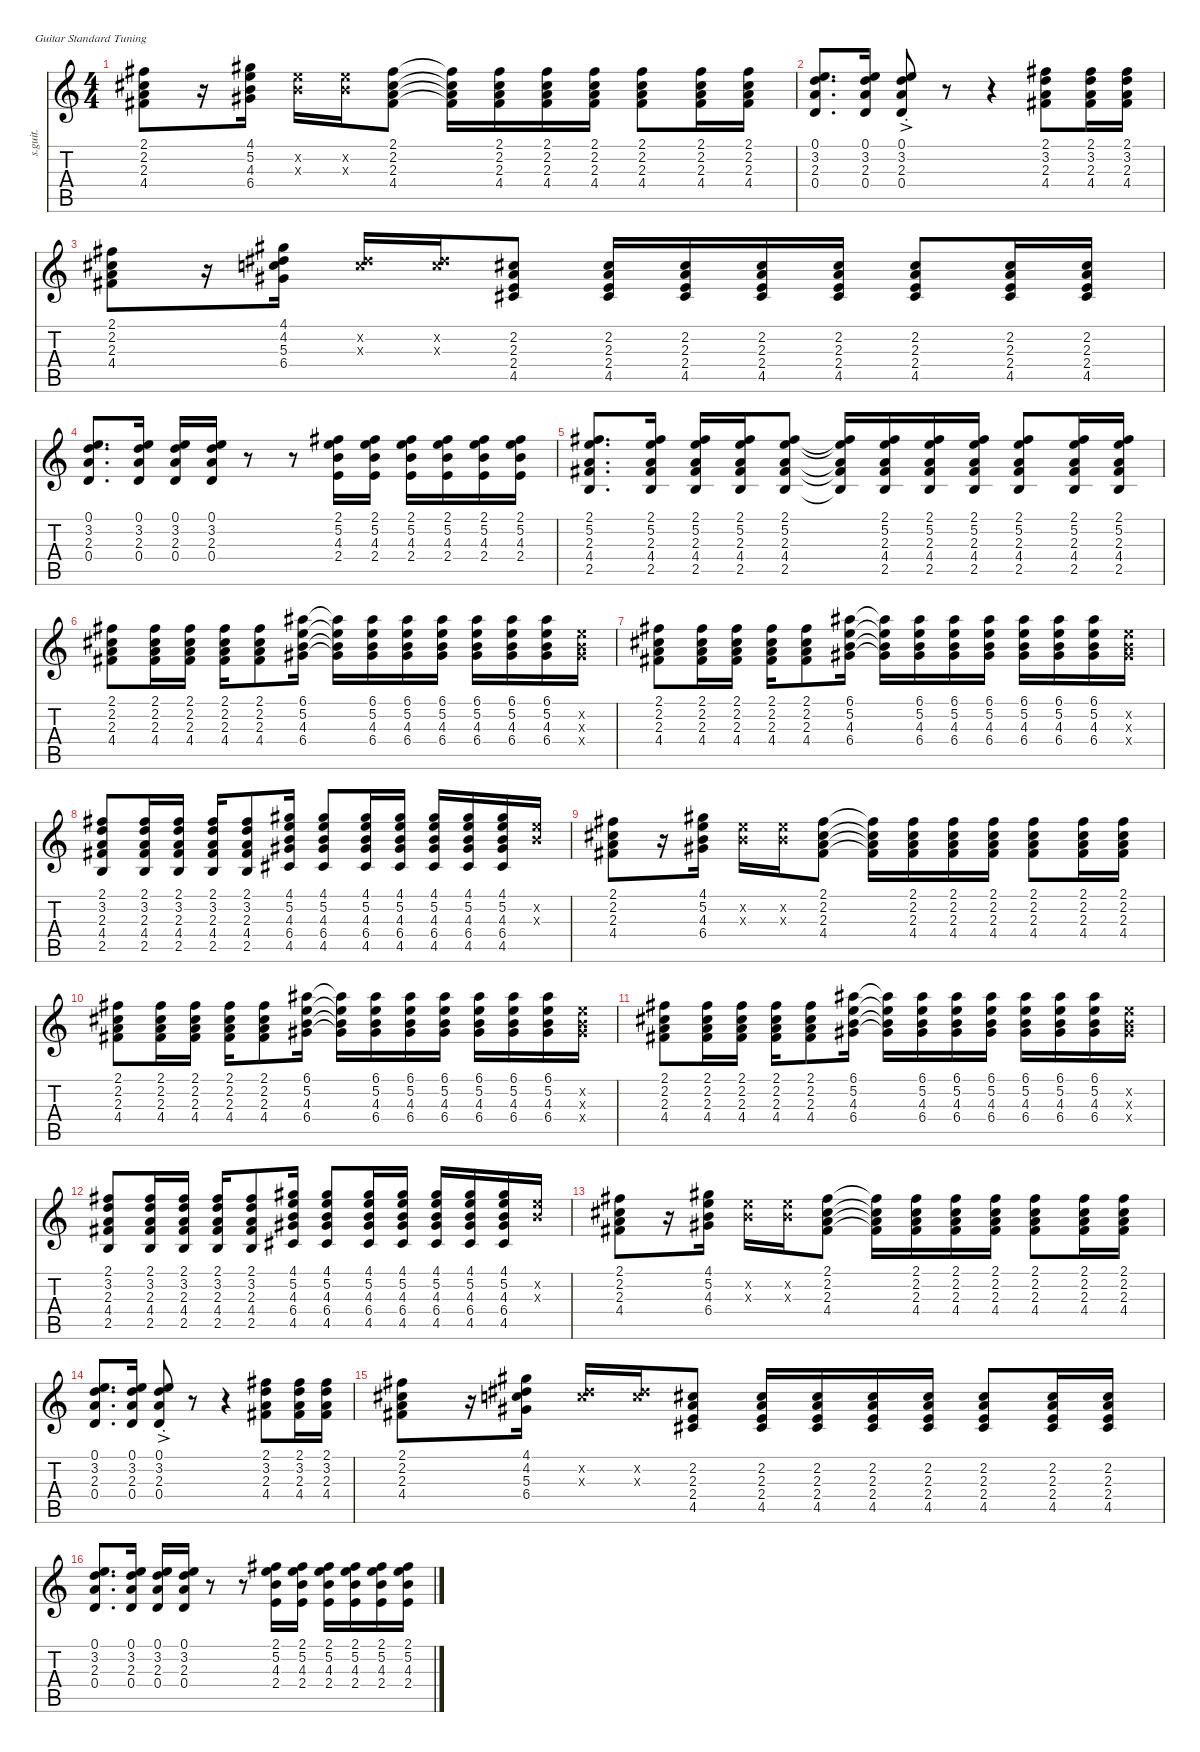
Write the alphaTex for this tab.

\defaultSystemsLayout 4
\hideDynamics
\bracketExtendMode nobrackets
\track ("Gtr II" "s.guit.") {instrument distortionguitar}
\staff {score tabs}
\tuning (E4 B3 G3 D3 A2 E2)
\ts (4 4)
\tempo (78 hide)
\clef g2
\ks c
(2.1{acc #} 2.2{acc #} 2.3 4.4{acc #}).8{dy mf} r.16 (4.1{acc #} 5.2 4.3 6.4{acc #}).16 (5.2{x} 4.3{x}).16 (5.2{x} 4.3{x}).16 (2.1{acc #} 2.2{acc #} 2.3 4.4{acc #}).8 (2.1{t acc #} 2.2{t acc #} 2.3{t} 4.4{t acc #}).16 (2.1{acc #} 2.2{acc #} 2.3 4.4{acc #}).16 (2.1{acc #} 2.2{acc #} 2.3 4.4{acc #}).16 (2.1{acc #} 2.2{acc #} 2.3 4.4{acc #}).16 (2.1{acc #} 2.2{acc #} 2.3 4.4{acc #}).8 (2.1{acc #} 2.2{acc #} 2.3 4.4{acc #}).16 (2.1{acc #} 2.2{acc #} 2.3 4.4{acc #}).16 |
(0.1 3.2 2.3 0.4).8{d} (0.1 3.2 2.3 0.4).16 (0.1 3.2{ac st} 2.3 0.4).8 r.8 r.4 (2.1{acc #} 3.2 2.3 4.4{acc #}).8 (2.1{acc #} 3.2 2.3 4.4{acc #}).16 (2.1{acc #} 3.2 2.3 4.4{acc #}).16 |
(2.1{acc #} 2.2{acc #} 2.3 4.4{acc #}).8 r.16 (4.1{acc #} 4.2{acc #} 5.3 6.4{acc #}).16 (4.2{x acc #} 5.3{x}).16 (4.2{x acc #} 5.3{x}).16 (2.2{acc #} 2.3 2.4 4.5{acc #}).8 (2.2{acc #} 2.3 2.4 4.5{acc #}).16 (2.2{acc #} 2.3 2.4 4.5{acc #}).16 (2.2{acc #} 2.3 2.4 4.5{acc #}).16 (2.2{acc #} 2.3 2.4 4.5{acc #}).16 (2.2{acc #} 2.3 2.4 4.5{acc #}).8 (2.2{acc #} 2.3 2.4 4.5{acc #}).16 (2.2{acc #} 2.3 2.4 4.5{acc #}).16 |
(0.1 3.2 2.3 0.4).8{d} (0.1 3.2 2.3 0.4).16 (0.1 3.2 2.3 0.4).16 (0.1 3.2 2.3 0.4).16 r.8 r.8 (2.1{acc #} 5.2 4.3 2.4).16 (2.1{acc #} 5.2 4.3 2.4).16 (2.1{acc #} 5.2 4.3 2.4).16 (2.1{acc #} 5.2 4.3 2.4).16 (2.1{acc #} 5.2 4.3 2.4).16 (2.1{acc #} 5.2 4.3 2.4).16 |
(2.1{acc #} 5.2 2.3 4.4{acc #} 2.5).8{d} (2.1{acc #} 5.2 2.3 4.4{acc #} 2.5).16 (2.1{acc #} 5.2 2.3 4.4{acc #} 2.5).16 (2.1{acc #} 5.2 2.3 4.4{acc #} 2.5).16 (2.1{acc #} 5.2 2.3 4.4{acc #} 2.5).8 (2.1{t acc #} 5.2{t} 2.3{t} 4.4{t acc #} 2.5{t}).16 (2.1{acc #} 5.2 2.3 4.4{acc #} 2.5).16 (2.1{acc #} 5.2 2.3 4.4{acc #} 2.5).16 (2.1{acc #} 5.2 2.3 4.4{acc #} 2.5).16 (2.1{acc #} 5.2 2.3 4.4{acc #} 2.5).8 (2.1{acc #} 5.2 2.3 4.4{acc #} 2.5).16 (2.1{acc #} 5.2 2.3 4.4{acc #} 2.5).16 |
(2.1{acc #} 2.2{acc #} 2.3 4.4{acc #}).8 (2.1{acc #} 2.2{acc #} 2.3 4.4{acc #}).16 (2.1{acc #} 2.2{acc #} 2.3 4.4{acc #}).16 (2.1{acc #} 2.2{acc #} 2.3 4.4{acc #}).16 (2.1{acc #} 2.2{acc #} 2.3 4.4{acc #}).8 (6.1{acc #} 5.2 4.3 6.4{acc #}).16 (6.1{t acc #} 5.2{t} 4.3{t} 6.4{t acc #}).16 (6.1{acc #} 5.2 4.3 6.4{acc #}).16 (6.1{acc #} 5.2 4.3 6.4{acc #}).16 (6.1{acc #} 5.2 4.3 6.4{acc #}).16 (6.1{acc #} 5.2 4.3 6.4{acc #}).16 (6.1{acc #} 5.2 4.3 6.4{acc #}).16 (6.1{acc #} 5.2 4.3 6.4{acc #}).16 (5.2{x} 4.3{x} 6.4{x acc #}).16 |
(2.1{acc #} 2.2{acc #} 2.3 4.4{acc #}).8 (2.1{acc #} 2.2{acc #} 2.3 4.4{acc #}).16 (2.1{acc #} 2.2{acc #} 2.3 4.4{acc #}).16 (2.1{acc #} 2.2{acc #} 2.3 4.4{acc #}).16 (2.1{acc #} 2.2{acc #} 2.3 4.4{acc #}).8 (6.1{acc #} 5.2 4.3 6.4{acc #}).16 (6.1{t acc #} 5.2{t} 4.3{t} 6.4{t acc #}).16 (6.1{acc #} 5.2 4.3 6.4{acc #}).16 (6.1{acc #} 5.2 4.3 6.4{acc #}).16 (6.1{acc #} 5.2 4.3 6.4{acc #}).16 (6.1{acc #} 5.2 4.3 6.4{acc #}).16 (6.1{acc #} 5.2 4.3 6.4{acc #}).16 (6.1{acc #} 5.2 4.3 6.4{acc #}).16 (5.2{x} 4.3{x} 6.4{x acc #}).16 |
(2.1{acc #} 3.2 2.3 4.4{acc #} 2.5).8 (2.1{acc #} 3.2 2.3 4.4{acc #} 2.5).16 (2.1{acc #} 3.2 2.3 4.4{acc #} 2.5).16 (2.1{acc #} 3.2 2.3 4.4{acc #} 2.5).16 (2.1{acc #} 3.2 2.3 4.4{acc #} 2.5).8 (4.1{acc #} 5.2 4.3 6.4{acc #} 4.5{acc #}).16 (4.1{acc #} 5.2 4.3 6.4{acc #} 4.5{acc #}).8 (4.1{acc #} 5.2 4.3 6.4{acc #} 4.5{acc #}).16 (4.1{acc #} 5.2 4.3 6.4{acc #} 4.5{acc #}).16 (4.1{acc #} 5.2 4.3 6.4{acc #} 4.5{acc #}).16 (4.1{acc #} 5.2 4.3 6.4{acc #} 4.5{acc #}).16 (4.1{acc #} 5.2 4.3 6.4{acc #} 4.5{acc #}).16 (5.2{x} 4.3{x}).16 |
(2.1{acc #} 2.2{acc #} 2.3 4.4{acc #}).8 r.16 (4.1{acc #} 5.2 4.3 6.4{acc #}).16 (5.2{x} 4.3{x}).16 (5.2{x} 4.3{x}).16 (2.1{acc #} 2.2{acc #} 2.3 4.4{acc #}).8 (2.1{t acc #} 2.2{t acc #} 2.3{t} 4.4{t acc #}).16 (2.1{acc #} 2.2{acc #} 2.3 4.4{acc #}).16 (2.1{acc #} 2.2{acc #} 2.3 4.4{acc #}).16 (2.1{acc #} 2.2{acc #} 2.3 4.4{acc #}).16 (2.1{acc #} 2.2{acc #} 2.3 4.4{acc #}).8 (2.1{acc #} 2.2{acc #} 2.3 4.4{acc #}).16 (2.1{acc #} 2.2{acc #} 2.3 4.4{acc #}).16 |
(2.1{acc #} 2.2{acc #} 2.3 4.4{acc #}).8 (2.1{acc #} 2.2{acc #} 2.3 4.4{acc #}).16 (2.1{acc #} 2.2{acc #} 2.3 4.4{acc #}).16 (2.1{acc #} 2.2{acc #} 2.3 4.4{acc #}).16 (2.1{acc #} 2.2{acc #} 2.3 4.4{acc #}).8 (6.1{acc #} 5.2 4.3 6.4{acc #}).16 (6.1{t acc #} 5.2{t} 4.3{t} 6.4{t acc #}).16 (6.1{acc #} 5.2 4.3 6.4{acc #}).16 (6.1{acc #} 5.2 4.3 6.4{acc #}).16 (6.1{acc #} 5.2 4.3 6.4{acc #}).16 (6.1{acc #} 5.2 4.3 6.4{acc #}).16 (6.1{acc #} 5.2 4.3 6.4{acc #}).16 (6.1{acc #} 5.2 4.3 6.4{acc #}).16 (5.2{x} 4.3{x} 6.4{x acc #}).16 |
(2.1{acc #} 2.2{acc #} 2.3 4.4{acc #}).8 (2.1{acc #} 2.2{acc #} 2.3 4.4{acc #}).16 (2.1{acc #} 2.2{acc #} 2.3 4.4{acc #}).16 (2.1{acc #} 2.2{acc #} 2.3 4.4{acc #}).16 (2.1{acc #} 2.2{acc #} 2.3 4.4{acc #}).8 (6.1{acc #} 5.2 4.3 6.4{acc #}).16 (6.1{t acc #} 5.2{t} 4.3{t} 6.4{t acc #}).16 (6.1{acc #} 5.2 4.3 6.4{acc #}).16 (6.1{acc #} 5.2 4.3 6.4{acc #}).16 (6.1{acc #} 5.2 4.3 6.4{acc #}).16 (6.1{acc #} 5.2 4.3 6.4{acc #}).16 (6.1{acc #} 5.2 4.3 6.4{acc #}).16 (6.1{acc #} 5.2 4.3 6.4{acc #}).16 (5.2{x} 4.3{x} 6.4{x acc #}).16 |
(2.1{acc #} 3.2 2.3 4.4{acc #} 2.5).8 (2.1{acc #} 3.2 2.3 4.4{acc #} 2.5).16 (2.1{acc #} 3.2 2.3 4.4{acc #} 2.5).16 (2.1{acc #} 3.2 2.3 4.4{acc #} 2.5).16 (2.1{acc #} 3.2 2.3 4.4{acc #} 2.5).8 (4.1{acc #} 5.2 4.3 6.4{acc #} 4.5{acc #}).16 (4.1{acc #} 5.2 4.3 6.4{acc #} 4.5{acc #}).8 (4.1{acc #} 5.2 4.3 6.4{acc #} 4.5{acc #}).16 (4.1{acc #} 5.2 4.3 6.4{acc #} 4.5{acc #}).16 (4.1{acc #} 5.2 4.3 6.4{acc #} 4.5{acc #}).16 (4.1{acc #} 5.2 4.3 6.4{acc #} 4.5{acc #}).16 (4.1{acc #} 5.2 4.3 6.4{acc #} 4.5{acc #}).16 (5.2{x} 4.3{x}).16 |
(2.1{acc #} 2.2{acc #} 2.3 4.4{acc #}).8 r.16 (4.1{acc #} 5.2 4.3 6.4{acc #}).16 (5.2{x} 4.3{x}).16 (5.2{x} 4.3{x}).16 (2.1{acc #} 2.2{acc #} 2.3 4.4{acc #}).8 (2.1{t acc #} 2.2{t acc #} 2.3{t} 4.4{t acc #}).16 (2.1{acc #} 2.2{acc #} 2.3 4.4{acc #}).16 (2.1{acc #} 2.2{acc #} 2.3 4.4{acc #}).16 (2.1{acc #} 2.2{acc #} 2.3 4.4{acc #}).16 (2.1{acc #} 2.2{acc #} 2.3 4.4{acc #}).8 (2.1{acc #} 2.2{acc #} 2.3 4.4{acc #}).16 (2.1{acc #} 2.2{acc #} 2.3 4.4{acc #}).16 |
(0.1 3.2 2.3 0.4).8{d} (0.1 3.2 2.3 0.4).16 (0.1 3.2{ac st} 2.3 0.4).8 r.8 r.4 (2.1{acc #} 3.2 2.3 4.4{acc #}).8 (2.1{acc #} 3.2 2.3 4.4{acc #}).16 (2.1{acc #} 3.2 2.3 4.4{acc #}).16 |
(2.1{acc #} 2.2{acc #} 2.3 4.4{acc #}).8 r.16 (4.1{acc #} 4.2{acc #} 5.3 6.4{acc #}).16 (4.2{x acc #} 5.3{x}).16 (4.2{x acc #} 5.3{x}).16 (2.2{acc #} 2.3 2.4 4.5{acc #}).8 (2.2{acc #} 2.3 2.4 4.5{acc #}).16 (2.2{acc #} 2.3 2.4 4.5{acc #}).16 (2.2{acc #} 2.3 2.4 4.5{acc #}).16 (2.2{acc #} 2.3 2.4 4.5{acc #}).16 (2.2{acc #} 2.3 2.4 4.5{acc #}).8 (2.2{acc #} 2.3 2.4 4.5{acc #}).16 (2.2{acc #} 2.3 2.4 4.5{acc #}).16 |
(0.1 3.2 2.3 0.4).8{d} (0.1 3.2 2.3 0.4).16 (0.1 3.2 2.3 0.4).16 (0.1 3.2 2.3 0.4).16 r.8 r.8 (2.1{acc #} 5.2 4.3 2.4).16 (2.1{acc #} 5.2 4.3 2.4).16 (2.1{acc #} 5.2 4.3 2.4).16 (2.1{acc #} 5.2 4.3 2.4).16 (2.1{acc #} 5.2 4.3 2.4).16 (2.1{acc #} 5.2 4.3 2.4).16
